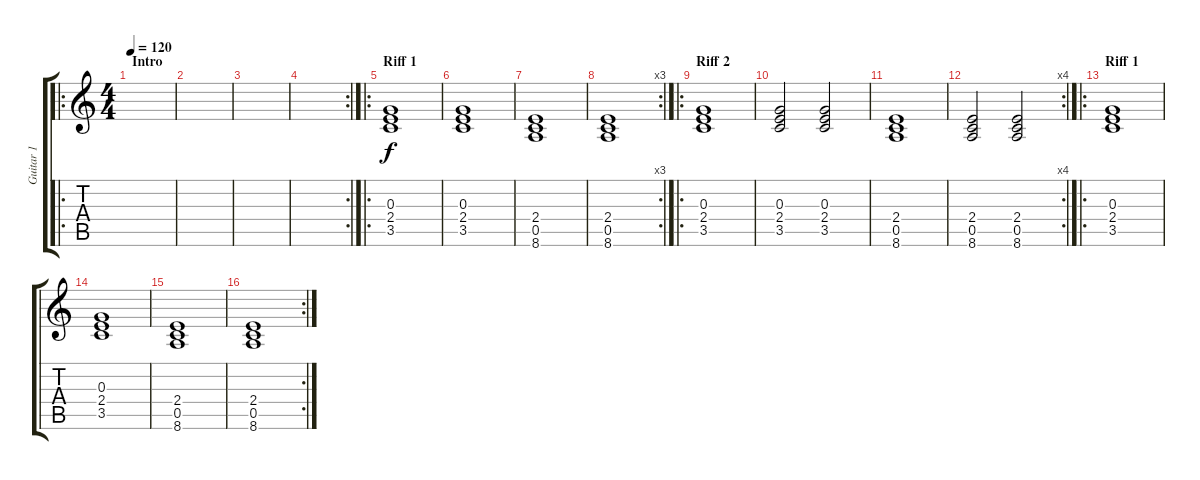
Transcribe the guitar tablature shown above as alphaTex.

\track ("Guitar 1" "Guitar 1") {instrument distortionguitar}
\staff {score tabs}
\tuning (E4 B3 G3 D3 A2 E2) {hide}
\ro
\ts (4 4)
\section ("" "Intro")
\tempo 120
\clef g2
\ks c
|
|
|
\rc 2
|
\ro
\section ("" "Riff 1")
(0.3 2.4 3.5).1{instrument distortionguitar} |
(0.3 2.4 3.5).1 |
(2.4 0.5 8.6).1 |
\rc 3
(2.4 0.5 8.6).1 |
\ro
\section ("" "Riff 2")
(0.3 2.4 3.5).1 |
(0.3 2.4 3.5).2 (0.3 2.4 3.5).2 |
(2.4 0.5 8.6).1 |
\rc 4
(2.4 0.5 8.6).2 (2.4 0.5 8.6).2 |
\ro
\section ("" "Riff 1")
(0.3 2.4 3.5).1 |
(0.3 2.4 3.5).1 |
(2.4 0.5 8.6).1 |
\rc 2
(2.4 0.5 8.6).1
